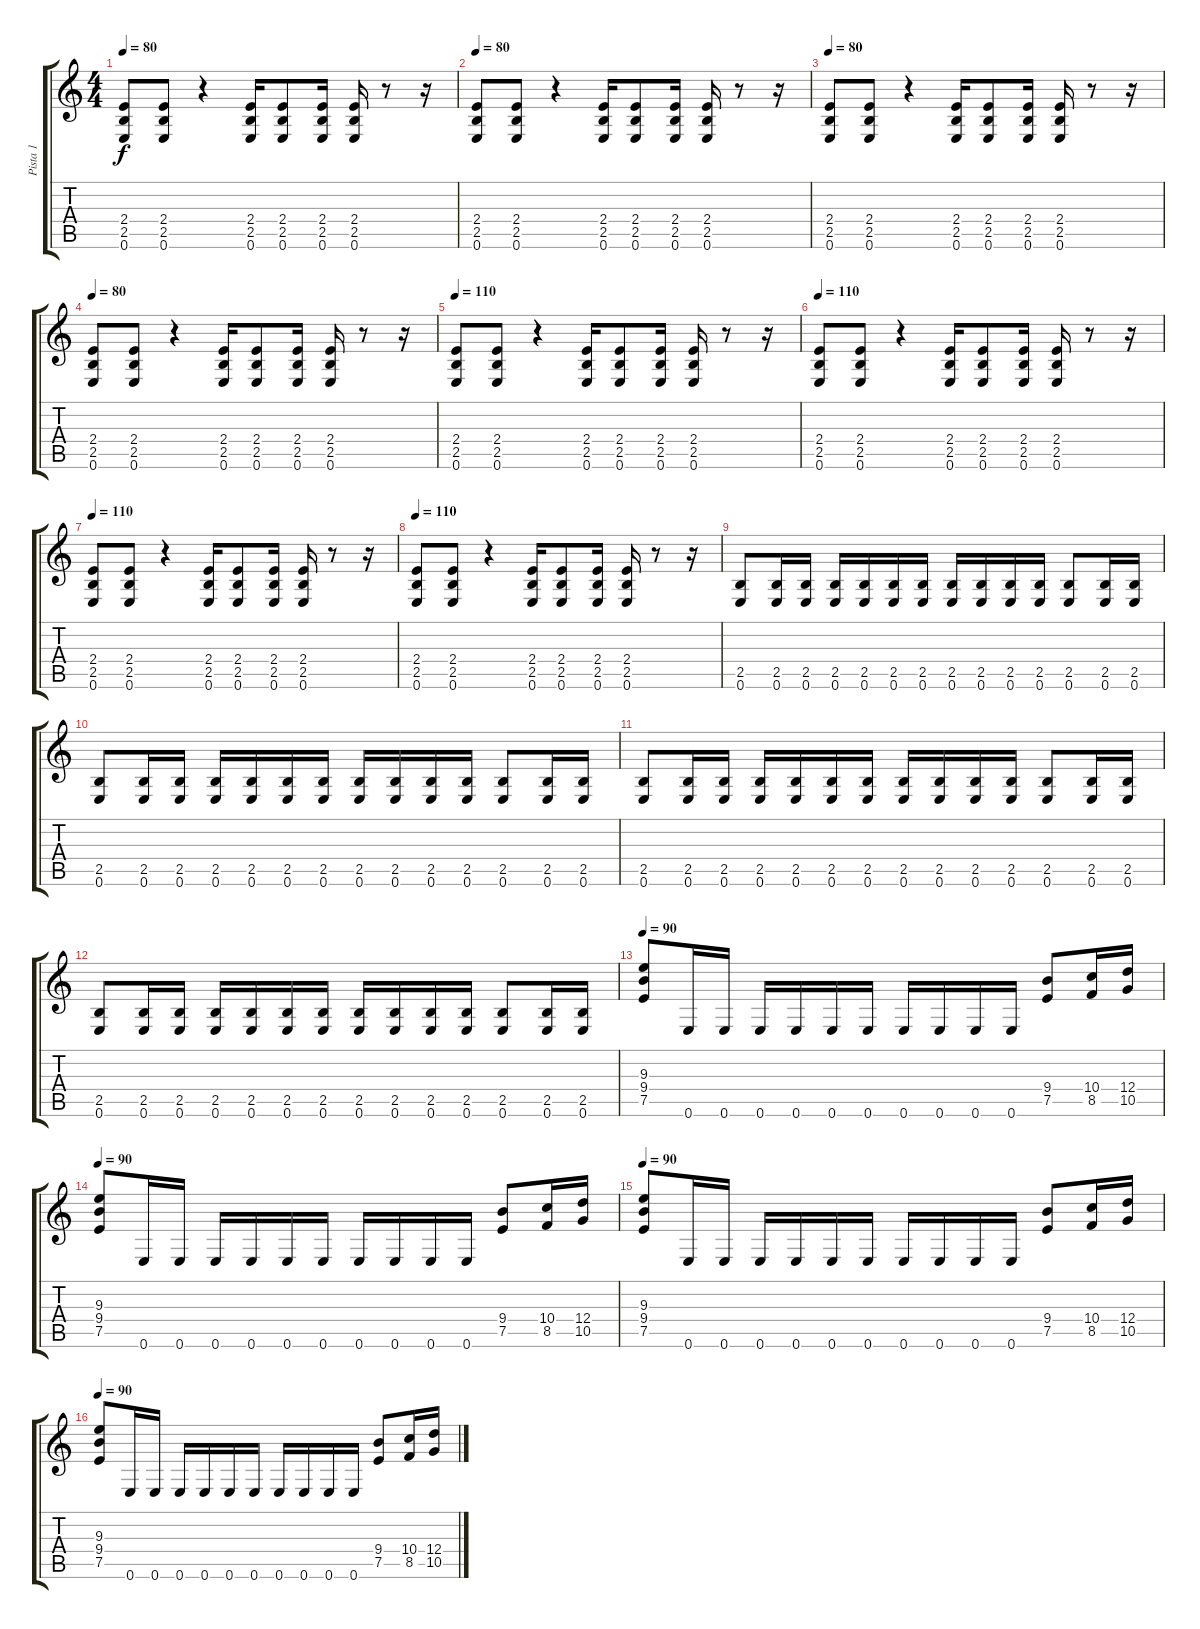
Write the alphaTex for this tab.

\track ("Pista 1" "Pista 1") {instrument distortionguitar}
\staff {score tabs}
\tuning (E4 B3 G3 D3 A2 E2) {hide}
\ts (4 4)
\tempo 80
\clef g2
\ks c
(2.4 2.5 0.6).8{dy f} (2.4 2.5 0.6).8 r.4 (2.4 2.5 0.6).16 (2.4 2.5 0.6).8 (2.4 2.5 0.6).16 (2.4 2.5 0.6).16 r.8 r.16 |
\tempo 80
(2.4 2.5 0.6).8 (2.4 2.5 0.6).8 r.4 (2.4 2.5 0.6).16 (2.4 2.5 0.6).8 (2.4 2.5 0.6).16 (2.4 2.5 0.6).16 r.8 r.16 |
\tempo 80
(2.4 2.5 0.6).8 (2.4 2.5 0.6).8 r.4 (2.4 2.5 0.6).16 (2.4 2.5 0.6).8 (2.4 2.5 0.6).16 (2.4 2.5 0.6).16 r.8 r.16 |
\tempo 80
(2.4 2.5 0.6).8 (2.4 2.5 0.6).8 r.4 (2.4 2.5 0.6).16 (2.4 2.5 0.6).8 (2.4 2.5 0.6).16 (2.4 2.5 0.6).16 r.8 r.16 |
\tempo 110
(2.4 2.5 0.6).8 (2.4 2.5 0.6).8 r.4 (2.4 2.5 0.6).16 (2.4 2.5 0.6).8 (2.4 2.5 0.6).16 (2.4 2.5 0.6).16 r.8 r.16 |
\tempo 110
(2.4 2.5 0.6).8 (2.4 2.5 0.6).8 r.4 (2.4 2.5 0.6).16 (2.4 2.5 0.6).8 (2.4 2.5 0.6).16 (2.4 2.5 0.6).16 r.8 r.16 |
\tempo 110
(2.4 2.5 0.6).8 (2.4 2.5 0.6).8 r.4 (2.4 2.5 0.6).16 (2.4 2.5 0.6).8 (2.4 2.5 0.6).16 (2.4 2.5 0.6).16 r.8 r.16 |
\tempo 110
(2.4 2.5 0.6).8 (2.4 2.5 0.6).8 r.4 (2.4 2.5 0.6).16 (2.4 2.5 0.6).8 (2.4 2.5 0.6).16 (2.4 2.5 0.6).16 r.8 r.16 |
(2.5 0.6).8 (2.5 0.6).16 (2.5 0.6).16 (2.5 0.6).16 (2.5 0.6).16 (2.5 0.6).16 (2.5 0.6).16 (2.5 0.6).16 (2.5 0.6).16 (2.5 0.6).16 (2.5 0.6).16 (2.5 0.6).8 (2.5 0.6).16 (2.5 0.6).16 |
(2.5 0.6).8 (2.5 0.6).16 (2.5 0.6).16 (2.5 0.6).16 (2.5 0.6).16 (2.5 0.6).16 (2.5 0.6).16 (2.5 0.6).16 (2.5 0.6).16 (2.5 0.6).16 (2.5 0.6).16 (2.5 0.6).8 (2.5 0.6).16 (2.5 0.6).16 |
(2.5 0.6).8 (2.5 0.6).16 (2.5 0.6).16 (2.5 0.6).16 (2.5 0.6).16 (2.5 0.6).16 (2.5 0.6).16 (2.5 0.6).16 (2.5 0.6).16 (2.5 0.6).16 (2.5 0.6).16 (2.5 0.6).8 (2.5 0.6).16 (2.5 0.6).16 |
(2.5 0.6).8 (2.5 0.6).16 (2.5 0.6).16 (2.5 0.6).16 (2.5 0.6).16 (2.5 0.6).16 (2.5 0.6).16 (2.5 0.6).16 (2.5 0.6).16 (2.5 0.6).16 (2.5 0.6).16 (2.5 0.6).8 (2.5 0.6).16 (2.5 0.6).16 |
\tempo 90
(9.3 9.4 7.5).8 0.6.16 0.6.16 0.6.16 0.6.16 0.6.16 0.6.16 0.6.16 0.6.16 0.6.16 0.6.16 (9.4 7.5).8 (10.4 8.5).16 (12.4 10.5).16 |
\tempo 90
(9.3 9.4 7.5).8 0.6.16 0.6.16 0.6.16 0.6.16 0.6.16 0.6.16 0.6.16 0.6.16 0.6.16 0.6.16 (9.4 7.5).8 (10.4 8.5).16 (12.4 10.5).16 |
\tempo 90
(9.3 9.4 7.5).8 0.6.16 0.6.16 0.6.16 0.6.16 0.6.16 0.6.16 0.6.16 0.6.16 0.6.16 0.6.16 (9.4 7.5).8 (10.4 8.5).16 (12.4 10.5).16 |
\tempo 90
(9.3 9.4 7.5).8 0.6.16 0.6.16 0.6.16 0.6.16 0.6.16 0.6.16 0.6.16 0.6.16 0.6.16 0.6.16 (9.4 7.5).8 (10.4 8.5).16 (12.4 10.5).16
